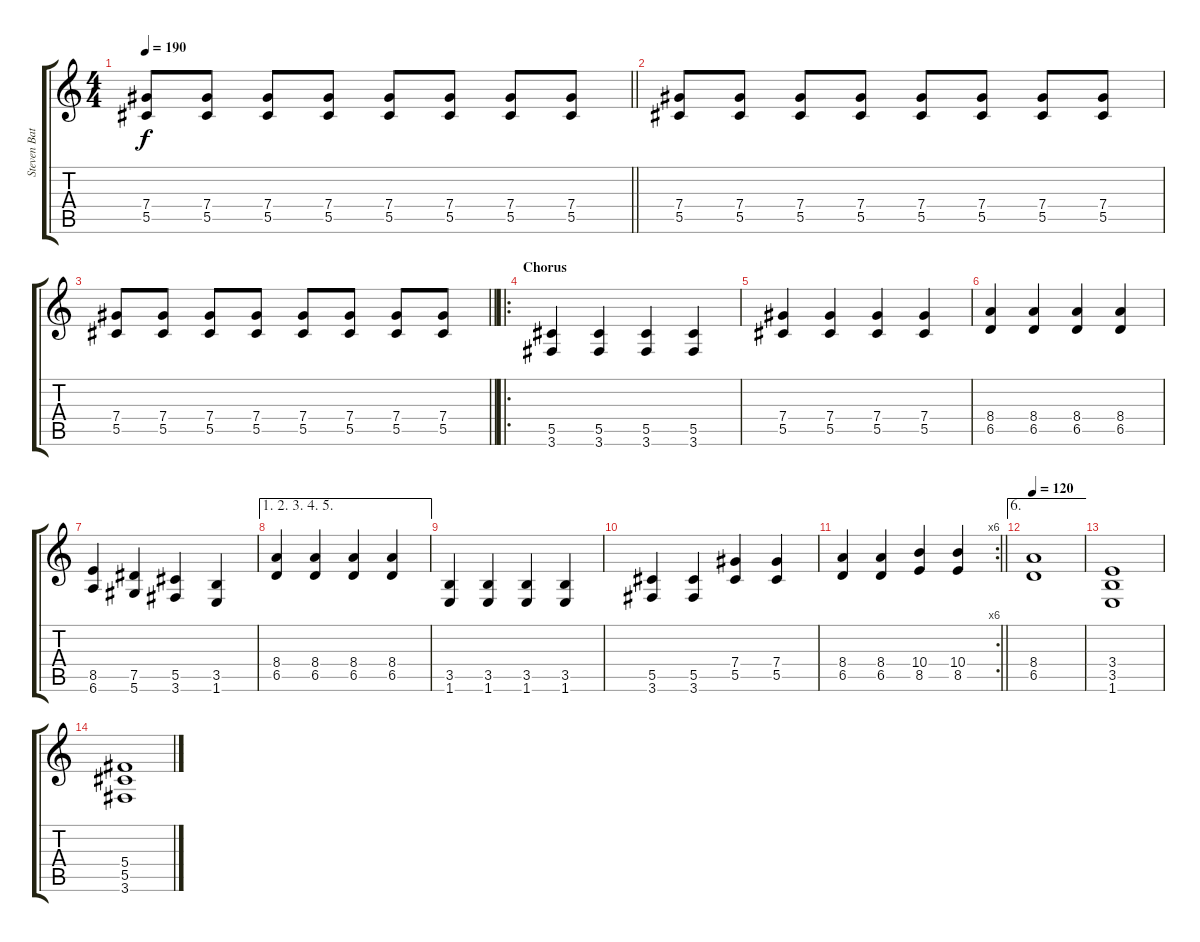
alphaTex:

\track ("Steven Battelle" "Steven Bat") {instrument distortionguitar}
\staff {score tabs}
\tuning (Eb4 Bb3 Gb3 Db3 Ab2 Eb2) {hide}
\ts (4 4)
\tempo 190
\clef g2
\barLineRight lightlight
\ks c
(7.4 5.5).8{dy f} (7.4 5.5).8 (7.4 5.5).8 (7.4 5.5).8 (7.4 5.5).8 (7.4 5.5).8 (7.4 5.5).8 (7.4 5.5).8 |
(7.4 5.5).8 (7.4 5.5).8 (7.4 5.5).8 (7.4 5.5).8 (7.4 5.5).8 (7.4 5.5).8 (7.4 5.5).8 (7.4 5.5).8 |
\barLineRight lightlight
(7.4 5.5).8 (7.4 5.5).8 (7.4 5.5).8 (7.4 5.5).8 (7.4 5.5).8 (7.4 5.5).8 (7.4 5.5).8 (7.4 5.5).8 |
\ro
\section ("" "Chorus")
(5.5 3.6).4 (5.5 3.6).4 (5.5 3.6).4 (5.5 3.6).4 |
(7.4 5.5).4 (7.4 5.5).4 (7.4 5.5).4 (7.4 5.5).4 |
(8.4 6.5).4 (8.4 6.5).4 (8.4 6.5).4 (8.4 6.5).4 |
(8.5 6.6).4 (7.5 5.6).4 (5.5 3.6).4 (3.5 1.6).4 |
\ae (1 2 3 4 5)
(8.4 6.5).4 (8.4 6.5).4 (8.4 6.5).4 (8.4 6.5).4 |
(3.5 1.6).4 (3.5 1.6).4 (3.5 1.6).4 (3.5 1.6).4 |
(5.5 3.6).4 (5.5 3.6).4 (7.4 5.5).4 (7.4 5.5).4 |
\rc 6
\barLineRight lightlight
(8.4 6.5).4 (8.4 6.5).4 (10.4 8.5).4 (10.4 8.5).4 |
\ae 6
\tempo 120
(8.4 6.5).1 |
(3.4 3.5 1.6).1 |
(5.4 5.5 3.6).1
